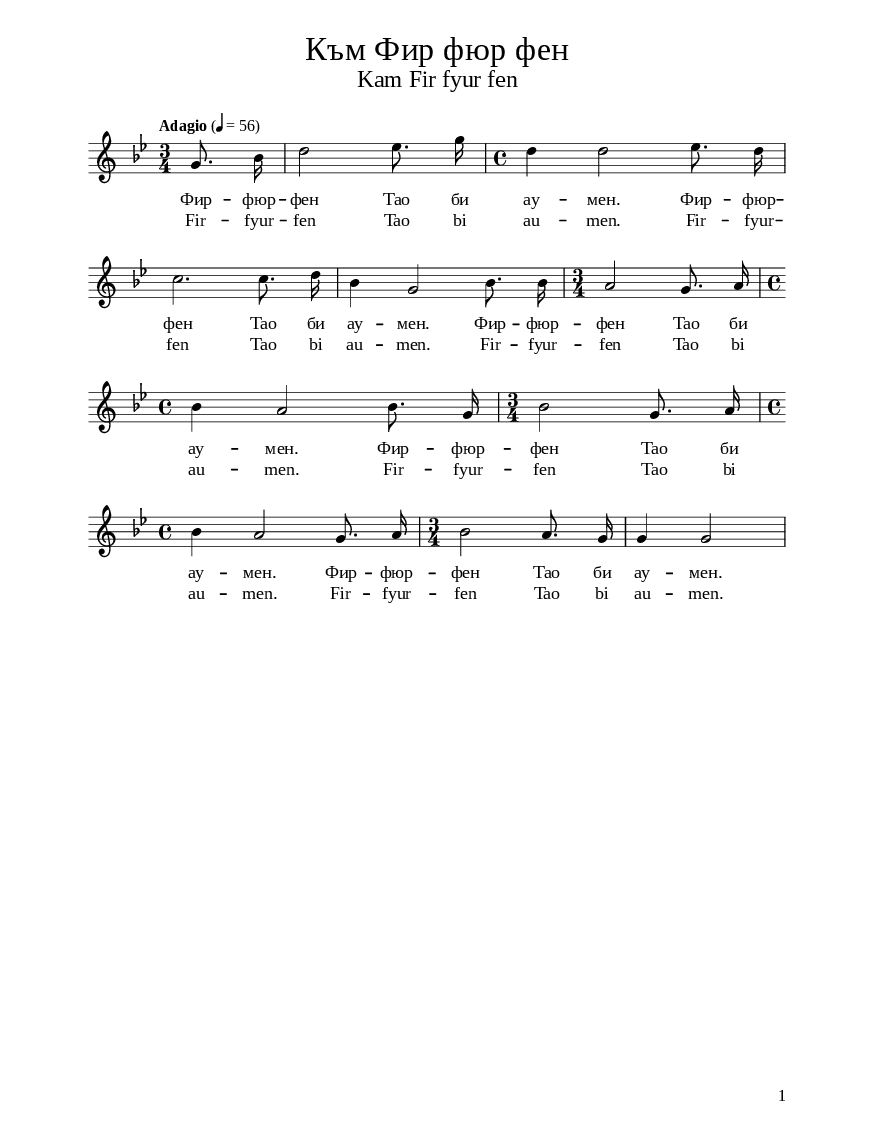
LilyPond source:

\version "2.22.1"

% include paper part and global functions
\include "include/globals.ily"

\bookpart {
  \include "include/bookpart-paper.ily"
  \score {
    \include "include/score-layout.ily"

    \new Voice \relative  c' {
      \clef treble
      \key g \minor
      \time 3/4
      \tempoFunc "Adagio" 4 "56"
      \autoBeamOff

      \partial 4 g'8. bes16 | d2 es8. g16 | \time 4/4 d4 d2 es8. d16 | \break

      c2. c8. d16 | bes4 g2 bes8. bes16 | \time 3/4 a2 g8. a16| \time 4/4 \break

      bes4 a2 bes8. g16 | \time 3/4 bes2 g8. a16 | \time 4/4 \break

      bes4 a2 g8. a16| \time 3/4 bes2 a8. g16 | g4 g2| \break
    }

    \addlyrics {
      Фир -- фюр --
      фен Тао би ау -- мен. Фир -- фюр --
      фен Тао би ау -- мен. Фир -- фюр --
      фен Тао би ау -- мен. Фир -- фюр --
      фен Тао би ау -- мен. Фир -- фюр --
      фен Тао би ау -- мен.}
      \addlyrics {
        Fir -- fyur --
        fen Tao bi au -- men. Fir -- fyur --
        fen Tao bi au -- men. Fir -- fyur --
        fen Tao bi au -- men. Fir -- fyur --
        fen Tao bi au -- men. Fir -- fyur --
        fen Tao bi au -- men.}

        \header {
          title = \titleFunc "Към Фир фюр фен" "Kam Fir fyur fen"
        }

        \midi{}

      } % score



      % include foreign translation(s) of the song
      %\include "lyrics_de/167_2_kazhi_mi_svetli_bozhi_lach_lyrics_de.ly"

    } % bookpart


